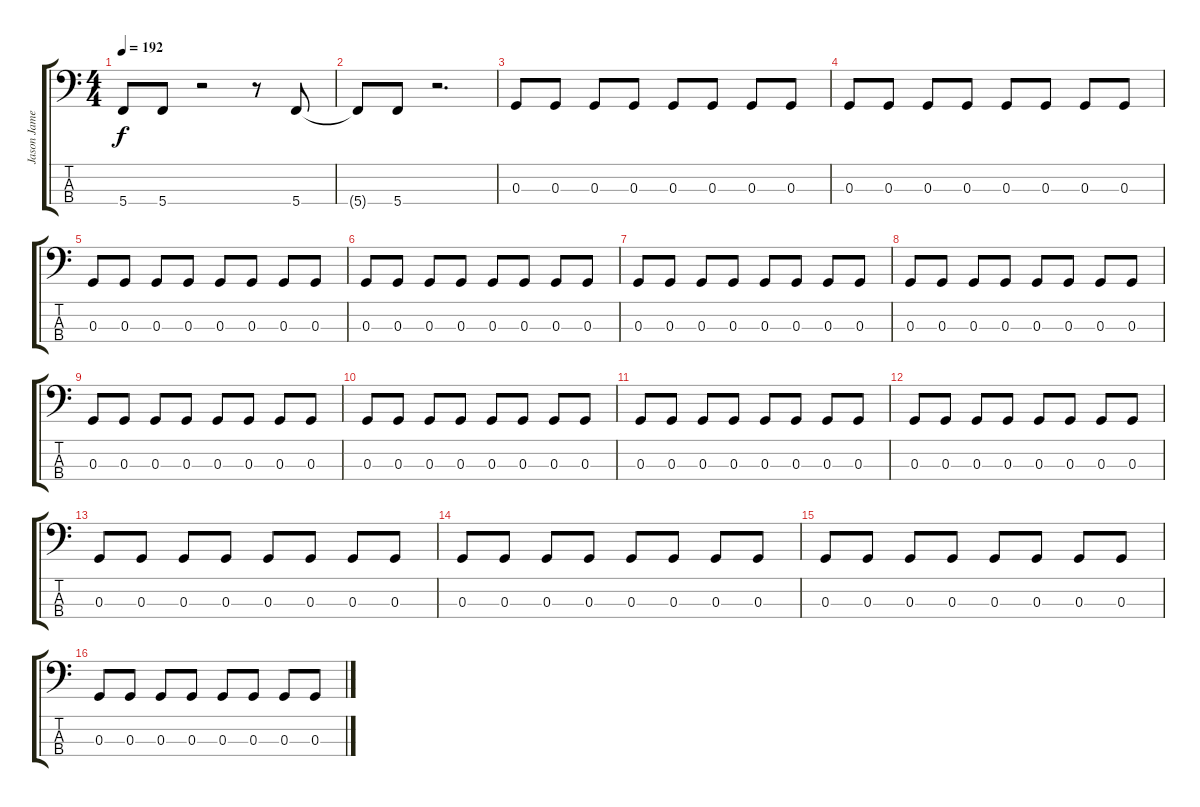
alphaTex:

\track ("Jason James" "Jason Jame") {instrument electricbassfinger}
\staff {score tabs}
\tuning (F2 C2 G1 C1) {hide}
\ts (4 4)
\tempo 192
\clef f4
\ks c
5.4{t}.8{dy f} 5.4.8 r.2 r.8 5.4.8 |
5.4{t}.8 5.4.8 r.2{d} |
0.3.8 0.3.8 0.3.8 0.3.8 0.3.8 0.3.8 0.3.8 0.3.8 |
0.3.8 0.3.8 0.3.8 0.3.8 0.3.8 0.3.8 0.3.8 0.3.8 |
0.3.8 0.3.8 0.3.8 0.3.8 0.3.8 0.3.8 0.3.8 0.3.8 |
0.3.8 0.3.8 0.3.8 0.3.8 0.3.8 0.3.8 0.3.8 0.3.8 |
0.3.8 0.3.8 0.3.8 0.3.8 0.3.8 0.3.8 0.3.8 0.3.8 |
0.3.8 0.3.8 0.3.8 0.3.8 0.3.8 0.3.8 0.3.8 0.3.8 |
0.3.8 0.3.8 0.3.8 0.3.8 0.3.8 0.3.8 0.3.8 0.3.8 |
0.3.8 0.3.8 0.3.8 0.3.8 0.3.8 0.3.8 0.3.8 0.3.8 |
0.3.8 0.3.8 0.3.8 0.3.8 0.3.8 0.3.8 0.3.8 0.3.8 |
0.3.8 0.3.8 0.3.8 0.3.8 0.3.8 0.3.8 0.3.8 0.3.8 |
0.3.8 0.3.8 0.3.8 0.3.8 0.3.8 0.3.8 0.3.8 0.3.8 |
0.3.8 0.3.8 0.3.8 0.3.8 0.3.8 0.3.8 0.3.8 0.3.8 |
0.3.8 0.3.8 0.3.8 0.3.8 0.3.8 0.3.8 0.3.8 0.3.8 |
0.3.8 0.3.8 0.3.8 0.3.8 0.3.8 0.3.8 0.3.8 0.3.8
